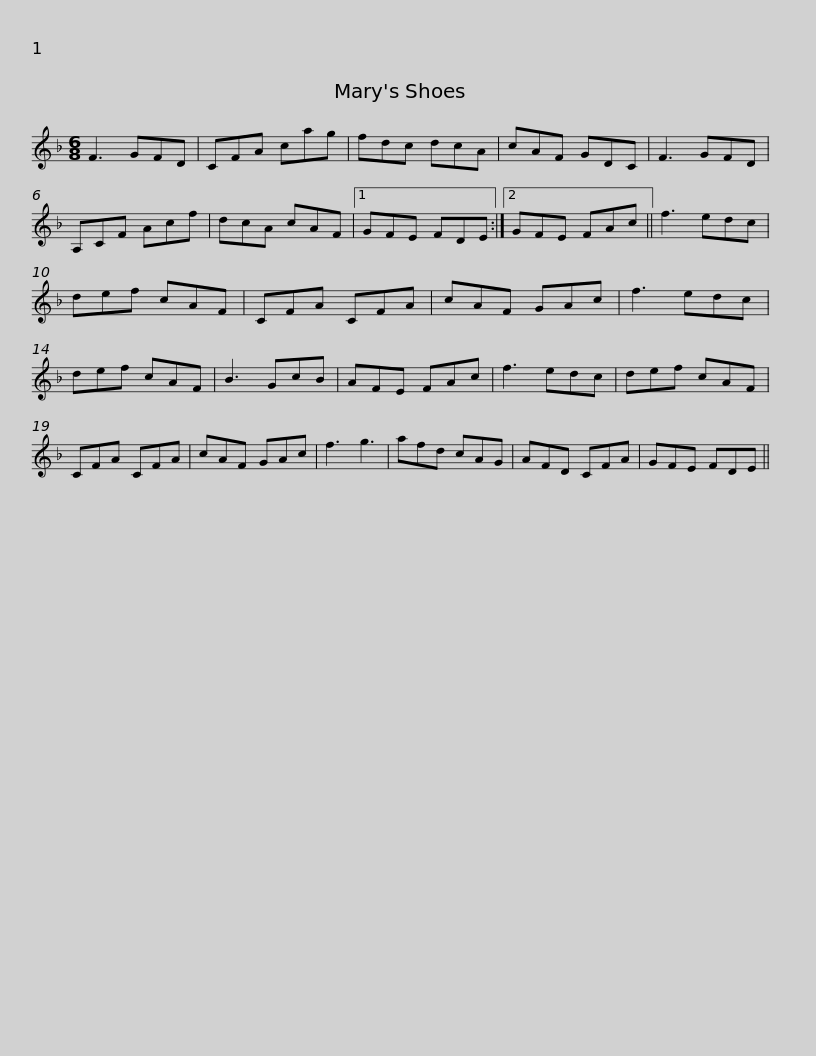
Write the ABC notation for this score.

X:1
L:1/8
M:6/8
I:linebreak $
K:F
V:1 treble
V:1
 F3 GFD | CFA cag | fdc dcA | cAF GDC | F3 GFD | %5
 A,CF Acf | dcA cAF |1$ GFE FDE :|2 GFE FAc || f3 edc | %10
 def cAF | CFA CFA | cAF GAc | f3 edc | def cAF |$ %15
 B3 GcB | AFE FAc | f3 edc | def cAF | CFA CFA | %20
 cAF GAc | f3 g3 | afd cAG |$ AFD CFA | GFE FDE || %25
